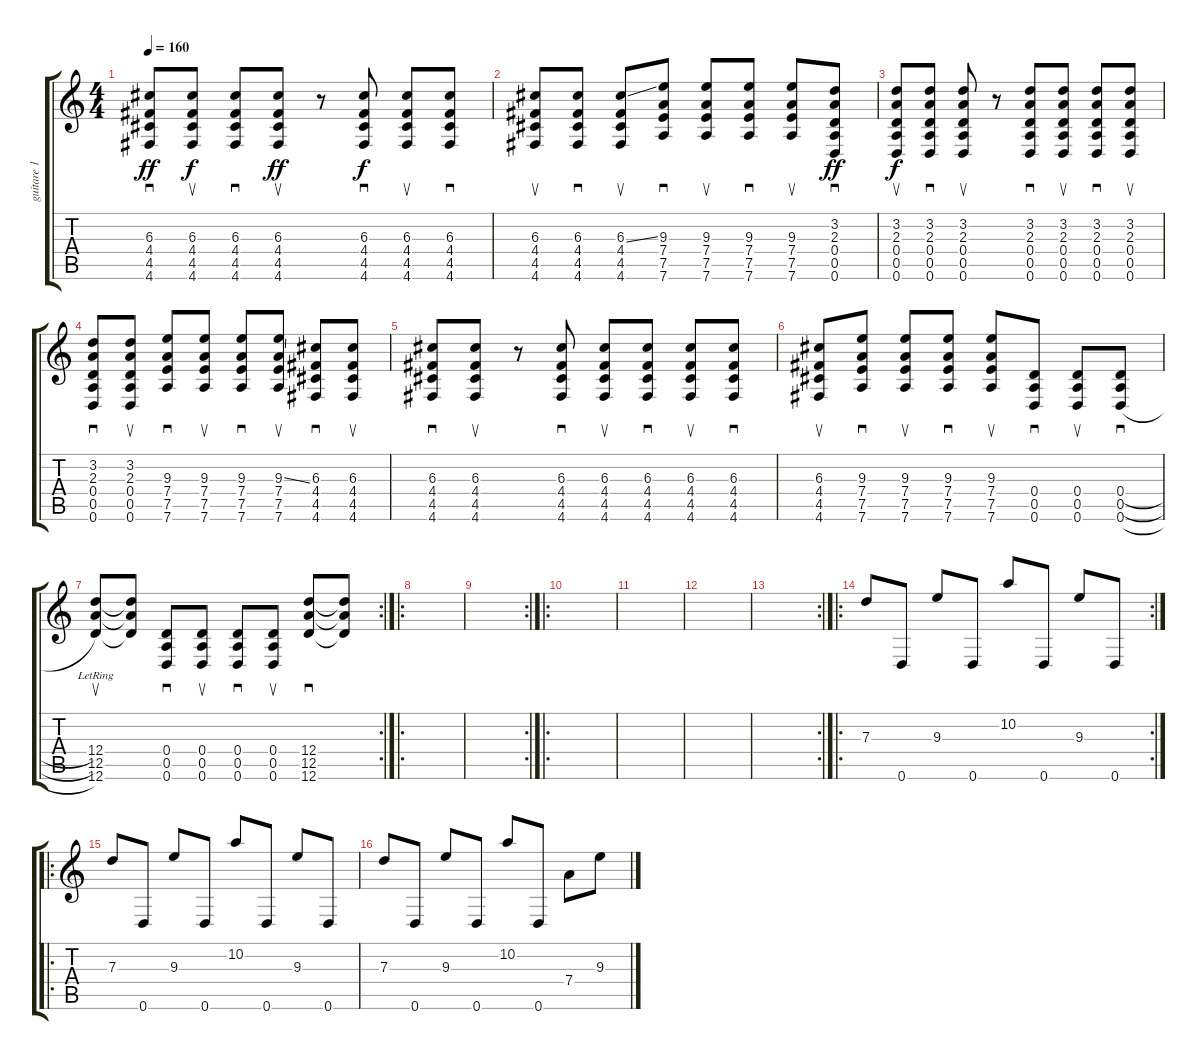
\track ("guitare 1" "guitare 1") {instrument overdrivenguitar}
\staff {score tabs}
\tuning (E4 B3 G3 D3 A2 D2) {hide}
\ts (4 4)
\tempo 160
\clef g2
\ks c
(6.3 4.4 4.5 4.6).8{sd dy ff instrument overdrivenguitar} (6.3 4.4 4.5 4.6).8{su dy f} (6.3 4.4 4.5 4.6).8{sd} (6.3 4.4 4.5 4.6).8{su dy ff} r.8 (6.3 4.4 4.5 4.6).8{sd dy f} (6.3 4.4 4.5 4.6).8{su} (6.3 4.4 4.5 4.6).8{sd} |
(6.3 4.4 4.5 4.6).8{su} (6.3 4.4 4.5 4.6).8{sd} (6.3{ss} 4.4 4.5 4.6).8{su} (9.3 7.4 7.5 7.6).8{sd} (9.3 7.4 7.5 7.6).8{su} (9.3 7.4 7.5 7.6).8{sd} (9.3 7.4 7.5 7.6).8{su} (3.2 2.3 0.4 0.5 0.6).8{sd dy ff} |
(3.2 2.3 0.4 0.5 0.6).8{su dy f} (3.2 2.3 0.4 0.5 0.6).8{sd} (3.2 2.3 0.4 0.5 0.6).8{su} r.8 (3.2 2.3 0.4 0.5 0.6).8{sd} (3.2 2.3 0.4 0.5 0.6).8{su} (3.2 2.3 0.4 0.5 0.6).8{sd} (3.2 2.3 0.4 0.5 0.6).8{su} |
(3.2 2.3 0.4 0.5 0.6).8{sd} (3.2 2.3 0.4 0.5 0.6).8{su} (9.3 7.4 7.5 7.6).8{sd} (9.3 7.4 7.5 7.6).8{su} (9.3 7.4 7.5 7.6).8{sd} (9.3{ss} 7.4 7.5 7.6).8{su} (6.3 4.4 4.5 4.6).8{sd} (6.3 4.4 4.5 4.6).8{su} |
(6.3 4.4 4.5 4.6).8{sd} (6.3 4.4 4.5 4.6).8{su} r.8 (6.3 4.4 4.5 4.6).8{sd} (6.3 4.4 4.5 4.6).8{su} (6.3 4.4 4.5 4.6).8{sd} (6.3 4.4 4.5 4.6).8{su} (6.3 4.4 4.5 4.6).8{sd} |
(6.3 4.4 4.5 4.6).8{su} (9.3 7.4 7.5 7.6).8{sd} (9.3 7.4 7.5 7.6).8{su} (9.3 7.4 7.5 7.6).8{sd} (9.3 7.4 7.5 7.6).8{su} (0.4 0.5 0.6).8{sd} (0.4 0.5 0.6).8{su} (0.4{h} 0.5{h} 0.6{h}).8{sd} |
\rc 2
(12.4 12.5{lr} 12.6{lr}).8{su} (12.4{t} 12.5{t} 12.6{t}).8 (0.4 0.5 0.6).8{sd} (0.4 0.5 0.6).8{su} (0.4 0.5 0.6).8{sd} (0.4 0.5 0.6).8{su} (12.4 12.5 12.6).8{sd} (12.4{t} 12.5{t} 12.6{t}).8 |
\ro
|
\rc 2
|
\ro
|
|
|
\rc 2
|
\ro
\rc 2
7.3.8 0.6.8 9.3.8 0.6.8 10.2.8 0.6.8 9.3.8 0.6.8 |
\ro
7.3.8 0.6.8 9.3.8 0.6.8 10.2.8 0.6.8 9.3.8 0.6.8 |
7.3.8 0.6.8 9.3.8 0.6.8 10.2.8 0.6.8 7.4.8 9.3.8
